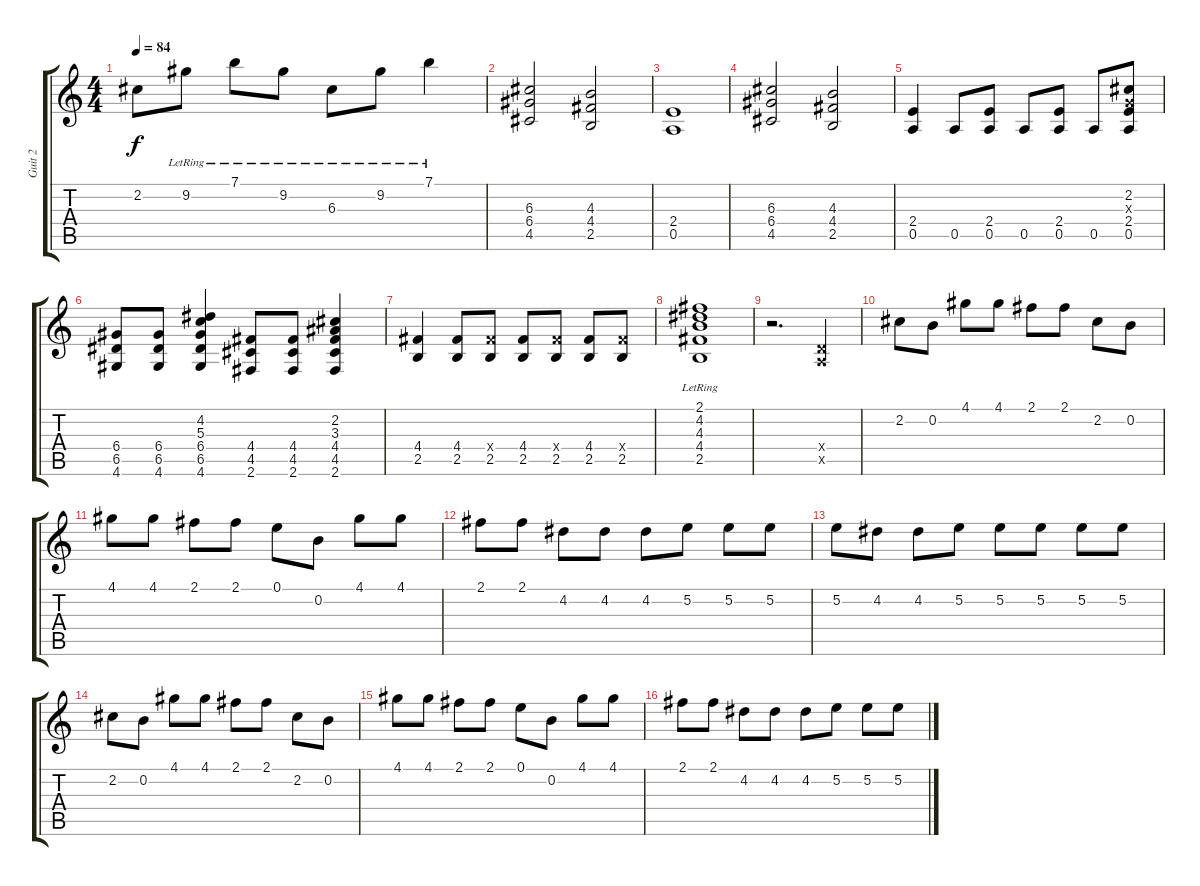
\track ("Guit 2" "Guit 2") {instrument acousticguitarsteel}
\staff {score tabs}
\tuning (E4 B3 G3 D3 A2 E2) {hide}
\ts (4 4)
\tempo 84
\clef g2
\ks c
2.2{t}.8{dy f} 9.2{lr}.8 7.1{lr}.8 9.2{lr}.8 6.3{lr}.8 9.2{lr}.8 7.1{lr}.4 |
(6.3 6.4 4.5).2{volume 10} (4.3 4.4 2.5).2 |
(2.4 0.5).1 |
(6.3 6.4 4.5).2 (4.3 4.4 2.5).2 |
(2.4 0.5).4 0.5.8 (2.4 0.5).8 0.5.8 (2.4 0.5).8 0.5.8 (2.2 0.3{x} 2.4 0.5).8 |
(6.4 6.5 4.6).8 (6.4 6.5 4.6).8 (4.2 5.3 6.4 6.5 4.6).4 (4.4 4.5 2.6).8 (4.4 4.5 2.6).8 (2.2 3.3 4.4 4.5 2.6).4 |
(4.4 2.5).4 (4.4 2.5).8 (4.4{x} 2.5).8 (4.4 2.5).8 (4.4{x} 2.5).8 (4.4 2.5).8 (4.4{x} 2.5).8 |
(2.1{lr} 4.2{lr} 4.3{lr} 4.4{lr} 2.5{lr}).1 |
r.2{d} (0.4{x} 0.5{x}).4 |
2.2.8{volume 14} 0.2.8 4.1.8 4.1.8 2.1.8 2.1.8 2.2.8 0.2.8 |
4.1.8 4.1.8 2.1.8 2.1.8 0.1.8 0.2.8 4.1.8 4.1.8 |
2.1.8 2.1.8 4.2.8 4.2.8 4.2.8 5.2.8 5.2.8 5.2.8 |
5.2.8 4.2.8 4.2.8 5.2.8 5.2.8 5.2.8 5.2.8 5.2.8 |
2.2.8 0.2.8 4.1.8 4.1.8 2.1.8 2.1.8 2.2.8 0.2.8 |
4.1.8 4.1.8 2.1.8 2.1.8 0.1.8 0.2.8 4.1.8 4.1.8 |
2.1.8 2.1.8 4.2.8 4.2.8 4.2.8 5.2.8 5.2.8 5.2.8
